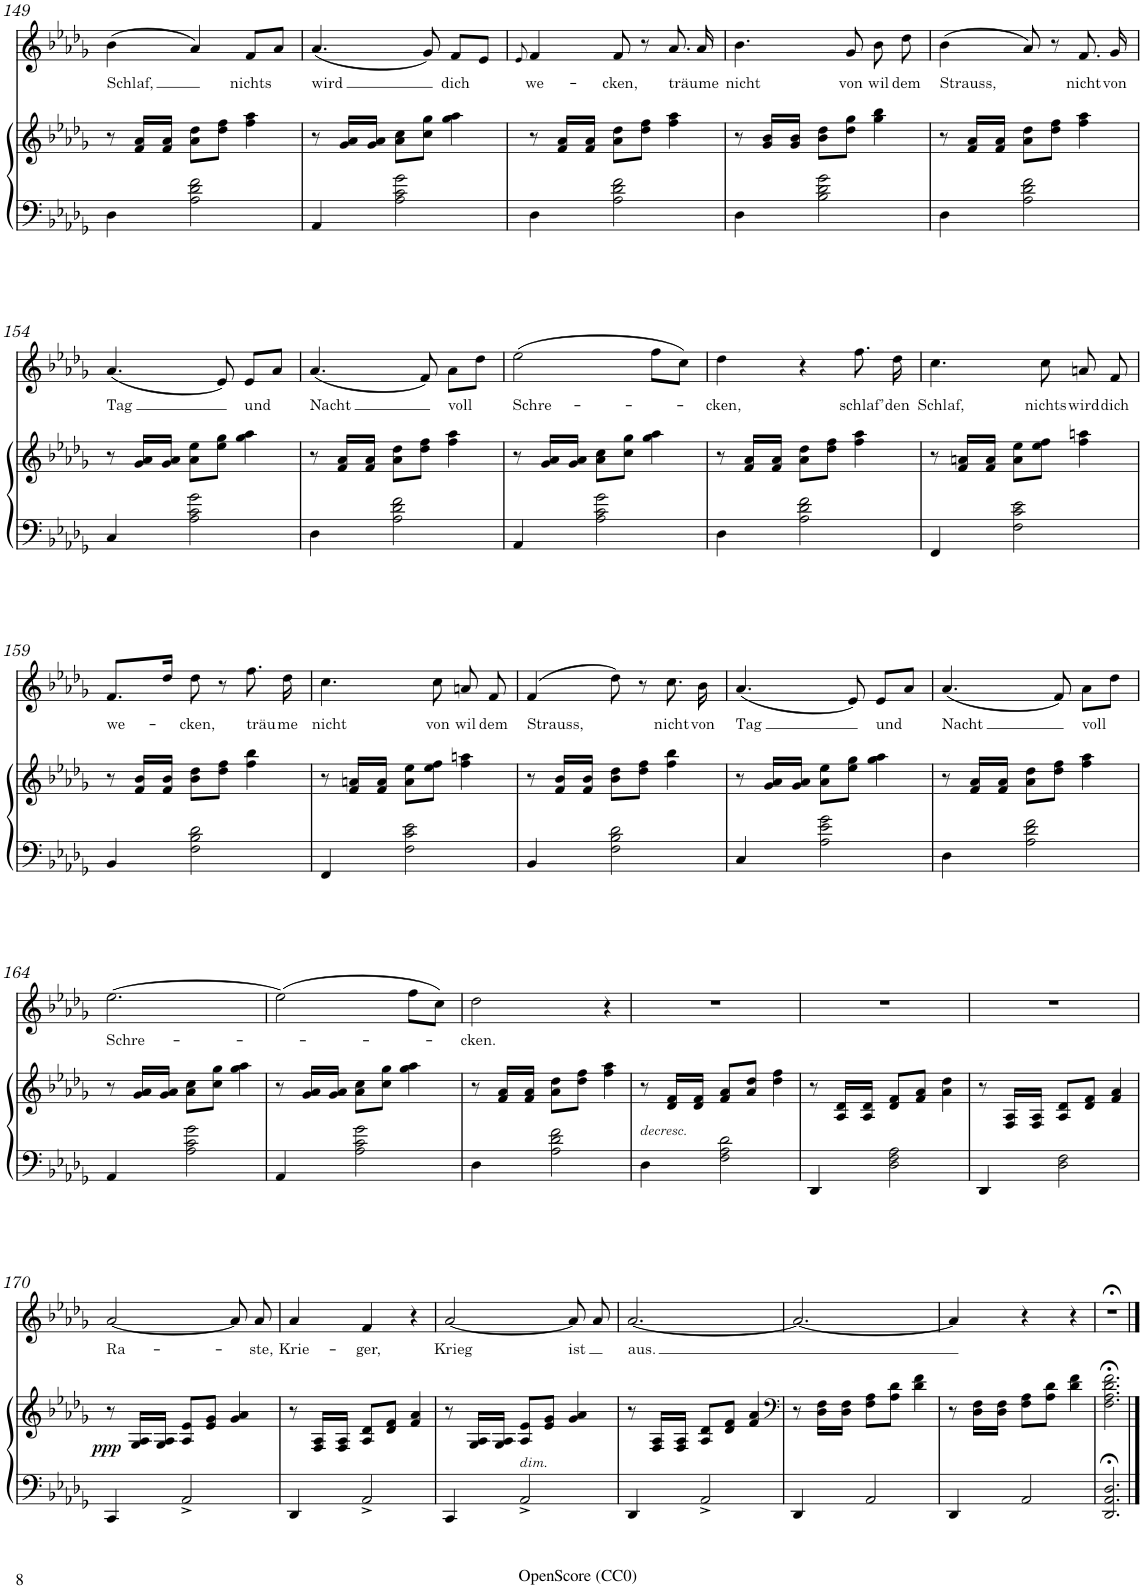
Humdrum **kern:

**kern	**kern	**dynam	**kern	**text
*part2	*part2	*part2	*part1	*part1
*staff3	*staff2	*staff2/3	*staff1	*staff1
*I"Piano	*	*	*I"Voice	*
*I'Pno	*	*	*	*
!!LO:PB:g=z
*clefF4	*clefG2	*	*clefG2	*
*k[b-e-a-d-g-]	*k[b-e-a-d-g-]	*	*k[b-e-a-d-g-]	*
*M3/4	*M3/4	*	*M3/4	*
=149	=149	=149	=149	=149
!	!	!	!	!LO:LY:b
4D-\	8r	.	(4b-\	Schlaf,
.	16f/ 16a-/LL	.	.	.
.	16f/ 16a-/JJ	.	.	.
2A-\ 2d-\ 2f\	8a-\' 8dd-\'L	.	4a-/)	.
.	8dd-\' 8ff\'J	.	.	.
!	!	!	!	!LO:LY:b
.	4ff\'^ 4aa-\'^	.	8f/L	nichts
.	.	.	8a-/J	.
=150	=150	=150	=150	=150
!	!	!	!	!LO:LY:b
4AA-/	8r	.	(4.a-/	wird
.	16g-/ 16a-/LL	.	.	.
.	16g-/ 16a-/JJ	.	.	.
2A-\ 2c\ 2g-\	8a-\' 8cc\'L	.	.	.
.	8cc\' 8gg-\'J	.	8g-/)	.
!	!	!	!	!LO:LY:b
.	4gg-\'^ 4aa-\'^	.	8f/L	dich
.	.	.	8e-/J	.
=151	=151	=151	=151	=151
.	.	.	8qe-/	.
!	!	!	!	!LO:LY:b
4D-\	8r	.	4f/	we-
.	16f/ 16a-/LL	.	.	.
.	16f/ 16a-/JJ	.	.	.
!	!	!	!	!LO:LY:b
2A-\ 2d-\ 2f\	8a-\' 8dd-\'L	.	8f/	-cken,
.	8dd-\' 8ff\'J	.	8r	.
!	!	!	!	!LO:LY:b
.	4ff\'^ 4aa-\'^	.	8.a-/	träume
.	.	.	16a-/	.
=152	=152	=152	=152	=152
!	!	!	!	!LO:LY:b
4D-\	8r	.	4.b-\	nicht
.	16g-/ 16b-/LL	.	.	.
.	16g-/ 16b-/JJ	.	.	.
2B-\ 2d-\ 2g-\	8b-\' 8dd-\'L	.	.	.
!	!	!	!	!LO:LY:b
.	8dd-\' 8gg-\'J	.	8g-/	von
!	!	!	!	!LO:LY:b
.	4gg-\'^ 4bb-\'^	.	8b-\	wil-
!	!	!	!	!LO:LY:b
.	.	.	8dd-\	-dem
=153	=153	=153	=153	=153
!	!	!	!	!LO:LY:b
4D-\	8r	.	(4b-\	Strauss,
.	16f/ 16a-/LL	.	.	.
.	16f/ 16a-/JJ	.	.	.
2A-\ 2d-\ 2f\	8a-\' 8dd-\'L	.	8a-/)	.
.	8dd-\' 8ff\'J	.	8r	.
!	!	!	!	!LO:LY:b
.	4ff\'^ 4aa-\'^	.	8.f/	nicht
!	!	!	!	!LO:LY:b
.	.	.	16g-/	von
!!LO:LB:g=z
=154	=154	=154	=154	=154
!	!	!	!	!LO:LY:b
4C/	8r	.	(4.a-/	Tag
.	16g-/ 16a-/LL	.	.	.
.	16g-/ 16a-/JJ	.	.	.
2A-\ 2c\ 2g-\	8a-\' 8ee-\'L	.	.	.
.	8ee-\' 8gg-\'J	.	8e-/)	.
!	!	!	!	!LO:LY:b
.	4gg-\'^ 4aa-\'^	.	8e-/L	und
.	.	.	8a-/J	.
=155	=155	=155	=155	=155
!	!	!	!	!LO:LY:b
4D-\	8r	.	(4.a-/	Nacht
.	16f/ 16a-/LL	.	.	.
.	16f/ 16a-/JJ	.	.	.
2A-\ 2d-\ 2f\	8a-\' 8dd-\'L	.	.	.
.	8dd-\' 8ff\'J	.	8f/)	.
!	!	!	!	!LO:LY:b
.	4ff\'^ 4aa-\'^	.	8a-\L	voll
.	.	.	8dd-\J	.
=156	=156	=156	=156	=156
!	!	!	!	!LO:LY:b
4AA-/	8r	.	(2ee-\	Schre-
.	16g-/ 16a-/LL	.	.	.
.	16g-/ 16a-/JJ	.	.	.
2A-\ 2c\ 2g-\	8a-\' 8cc\'L	.	.	.
.	8cc\' 8gg-\'J	.	.	.
.	4gg-\'^ 4aa-\'^	.	8ff\L	.
.	.	.	8cc\J)	.
=157	=157	=157	=157	=157
!	!	!	!	!LO:LY:b
4D-\	8r	.	4dd-\	-cken,
.	16f/ 16a-/LL	.	.	.
.	16f/ 16a-/JJ	.	.	.
2A-\ 2d-\ 2f\	8a-\' 8dd-\'L	.	4r	.
.	8dd-\' 8ff\'J	.	.	.
!	!	!	!	!LO:LY:b
.	4ff\'^ 4aa-\'^	.	8.ff\	schlaf’
!	!	!	!	!LO:LY:b
.	.	.	16dd-\	den
=158	=158	=158	=158	=158
!	!	!	!	!LO:LY:b
4FF/	8r	.	4.cc\	Schlaf,
.	16f/ 16an/LL	.	.	.
.	16f/ 16a/JJ	.	.	.
2F\ 2c\ 2e-\	8a\' 8ee-\'L	.	.	.
!	!	!	!	!LO:LY:b
.	8ee-\' 8ff\'J	.	8cc\	nichts
!	!	!	!	!LO:LY:b
.	4ff\'^ 4aan\'^	.	8an/	wird
!	!	!	!	!LO:LY:b
.	.	.	8f/	dich
!!LO:LB:g=z
=159	=159	=159	=159	=159
!	!	!	!	!LO:LY:b
4BB-/	8r	.	8.f/L	we-
.	16f/ 16b-/LL	.	.	.
.	16f/ 16b-/JJ	.	16dd-/Jk	.
!	!	!	!	!LO:LY:b
2F\ 2B-\ 2d-\	8b-\' 8dd-\'L	.	8dd-\	-cken,
.	8dd-\' 8ff\'J	.	8r	.
!	!	!	!	!LO:LY:b
.	4ff\'^ 4bb-\'^	.	8.ff\	träu-
!	!	!	!	!LO:LY:b
.	.	.	16dd-\	-me
=160	=160	=160	=160	=160
!	!	!	!	!LO:LY:b
4FF/	8r	.	4.cc\	nicht
.	16f/ 16an/LL	.	.	.
.	16f/ 16a/JJ	.	.	.
2F\ 2c\ 2e-\	8a\' 8ee-\'L	.	.	.
!	!	!	!	!LO:LY:b
.	8ee-\' 8ff\'J	.	8cc\	von
!	!	!	!	!LO:LY:b
.	4ff\'^ 4aan\'^	.	8an/	wil-
!	!	!	!	!LO:LY:b
.	.	.	8f/	-dem
=161	=161	=161	=161	=161
!	!	!	!	!LO:LY:b
4BB-/	8r	.	(4f/	Strauss,
.	16f/ 16b-/LL	.	.	.
.	16f/ 16b-/JJ	.	.	.
2F\ 2B-\ 2d-\	8b-\' 8dd-\'L	.	8dd-\)	.
.	8dd-\' 8ff\'J	.	8r	.
!	!	!	!	!LO:LY:b
.	4ff\'^ 4bb-\'^	.	8.cc\	nicht
!	!	!	!	!LO:LY:b
.	.	.	16b-\	von
=162	=162	=162	=162	=162
!	!	!	!	!LO:LY:b
4C/	8r	.	(4.a-/	Tag
.	16g-/ 16a-/LL	.	.	.
.	16g-/ 16a-/JJ	.	.	.
2A-\ 2e-\ 2g-\	8a-\' 8ee-\'L	.	.	.
.	8ee-\' 8gg-\'J	.	8e-/)	.
!	!	!	!	!LO:LY:b
.	4gg-\'^ 4aa-\'^	.	8e-/L	und
.	.	.	8a-/J	.
=163	=163	=163	=163	=163
!	!	!	!	!LO:LY:b
4D-\	8r	.	(4.a-/	Nacht
.	16f/ 16a-/LL	.	.	.
.	16f/ 16a-/JJ	.	.	.
2A-\ 2d-\ 2f\	8a-\' 8dd-\'L	.	.	.
.	8dd-\' 8ff\'J	.	8f/)	.
!	!	!	!	!LO:LY:b
.	4ff\'^ 4aa-\'^	.	8a-\L	voll
.	.	.	8dd-\J	.
!!LO:LB:g=z
=164	=164	=164	=164	=164
!	!	!	!	!LO:LY:b
4AA-/	8r	.	[2.ee-\	Schre-
.	16g-/ 16a-/LL	.	.	.
.	16g-/ 16a-/JJ	.	.	.
2A-\ 2c\ 2g-\	8a-\' 8cc\'L	.	.	.
.	8cc\' 8gg-\'J	.	.	.
.	4gg-\'^ 4aa-\'^	.	.	.
=165	=165	=165	=165	=165
*	*	*	*^	*
4AA-/	8r	.	(2ee-\]	4ryy	.
.	16g-/ 16a-/LL	.	.	.	.
.	16g-/ 16a-/JJ	.	.	.	.
2A-\ 2c\ 2g-\	8a-\' 8cc\'L	.	.	4ryy	.
.	8cc\' 8gg-\'J	.	.	.	.
.	4gg-\'^ 4aa-\'^	.	8ff\L	4ryy	.
.	.	.	8cc\J)	.	.
*	*	*	*v	*v	*
=166	=166	=166	=166	=166
!	!	!	!	!LO:LY:b
4D-\	8r	.	2dd-\	-cken.
.	16f/ 16a-/LL	.	.	.
.	16f/ 16a-/JJ	.	.	.
2A-\ 2d-\ 2f\	8a-\' 8dd-\'L	.	.	.
.	8dd-\' 8ff\'J	.	.	.
.	4ff\'^ 4aa-\'^	.	4r	.
=167	=167	=167	=167	=167
!	!LO:TX:b:i:t=decresc.	!	!	!
4D-\	8r	.	2.r	.
.	16d-/ 16f/LL	.	.	.
.	16d-/ 16f/JJ	.	.	.
2F\ 2A-\ 2d-\	8f/' 8a-/'L	.	.	.
.	8a-/' 8dd-/'J	.	.	.
.	4dd-\'^ 4ff\'^	.	.	.
=168	=168	=168	=168	=168
4DD-/	8r	.	2.r	.
.	16A-/ 16d-/LL	.	.	.
.	16A-/ 16d-/JJ	.	.	.
2D-\ 2F\ 2A-\	8d-/' 8f/'L	.	.	.
.	8f/' 8a-/'J	.	.	.
.	4a-\'^ 4dd-\'^	.	.	.
=169	=169	=169	=169	=169
4DD-/	8r	.	2.r	.
.	16F/ 16A-/LL	.	.	.
.	16F/ 16A-/JJ	.	.	.
2D-\ 2F\	8A-/' 8d-/'L	.	.	.
.	8d-/' 8f/'J	.	.	.
.	4f/'^ 4a-/'^	.	.	.
!!LO:LB:g=z
=170	=170	=170	=170	=170
!	!	!LO:DY:b	!	!LO:LY:b
4CC/	8r	ppp	[2a-/	Ra-
.	16G-/ 16A-/LL	.	.	.
.	16G-/ 16A-/JJ	.	.	.
2AA-^/	8A-/' 8e-/'L	.	.	.
.	8e-/' 8g-/'J	.	.	.
.	4g-/'^ 4a-/'^	.	8a-/]	.
!	!	!	!	!LO:LY:b
.	.	.	8a-/	-ste,
=171	=171	=171	=171	=171
!	!	!	!	!LO:LY:b
4DD-/	8r	.	4a-/	Krie-
.	16F/ 16A-/LL	.	.	.
.	16F/ 16A-/JJ	.	.	.
!	!	!	!	!LO:LY:b
2AA-^/	8A-/' 8d-/'L	.	4f/	-ger,
.	8d-/' 8f/'J	.	.	.
.	4f/'^ 4a-/'^	.	4r	.
=172	=172	=172	=172	=172
!	!	!	!	!LO:LY:b
4CC/	8r	.	[2a-/	Krieg
.	16G-/ 16A-/LL	.	.	.
.	16G-/ 16A-/JJ	.	.	.
!	!LO:TX:b:i:t=dim.	!	!	!
2AA-^/	8A-/' 8e-/'L	.	.	.
.	8e-/' 8g-/'J	.	.	.
!	!	!	!	!LO:LY:b
.	4g-/'^ 4a-/'^	.	8a-/]	ist
.	.	.	8a-/	.
=173	=173	=173	=173	=173
!	!	!	!	!LO:LY:b
4DD-/	8r	.	[2.a-/	aus.
.	16F/ 16A-/LL	.	.	.
.	16F/ 16A-/JJ	.	.	.
2AA-^/	8A-/' 8d-/'L	.	.	.
.	8d-/' 8f/'J	.	.	.
.	4f/'^ 4a-/'^	.	.	.
=174	=174	=174	=174	=174
*	*clefF4	*	*	*
4DD-/	8r	.	2.a-/_	.
.	16D-\ 16F\LL	.	.	.
.	16D-\ 16F\JJ	.	.	.
2AA-/	8F\' 8A-\'L	.	.	.
.	8A-\' 8d-\'J	.	.	.
.	4d-\'^ 4f\'^	.	.	.
=175	=175	=175	=175	=175
4DD-/	8r	.	4a-/]	.
.	16D-\ 16F\LL	.	.	.
.	16D-\ 16F\JJ	.	.	.
2AA-/	8F\' 8A-\'L	.	4r	.
.	8A-\' 8d-\'J	.	.	.
.	4d-\;<'^ 4f\;<'^	.	4r	.
=176	=176	=176	=176	=176
2.DD-/;< 2.AA-/;< 2.D-/;<	2.F\;< 2.A-\;< 2.d-\;< 2.f\;<	.	2.r;<	.
==	==	==	==	==
*-	*-	*-	*-	*-
